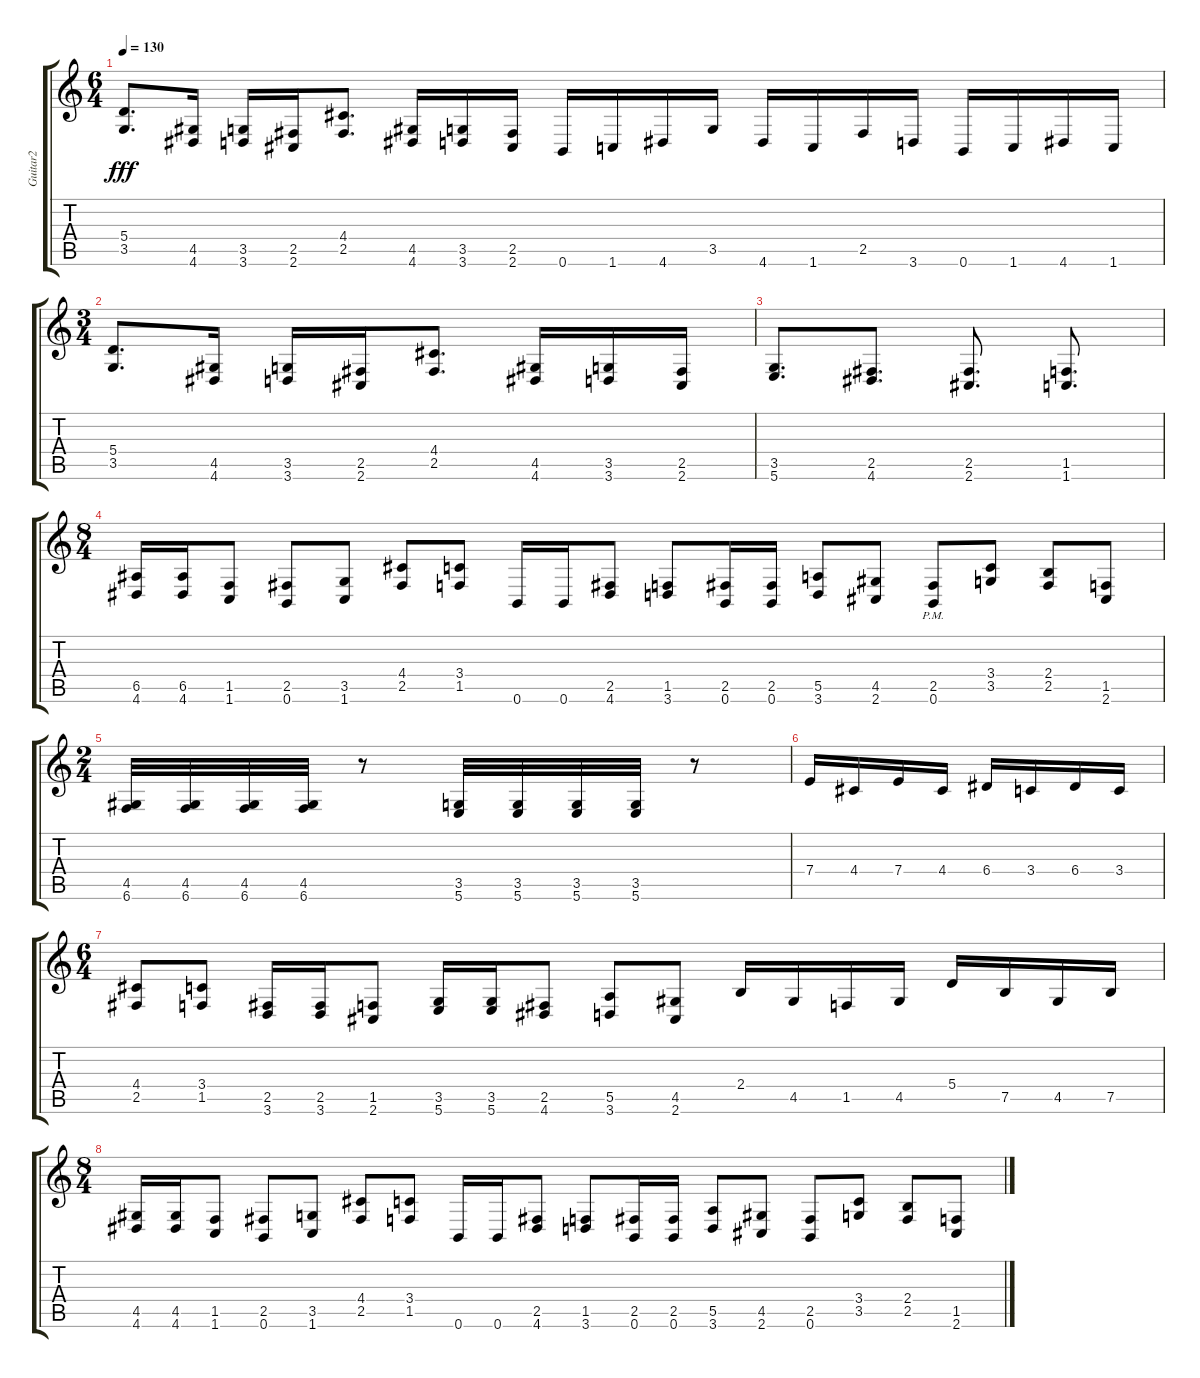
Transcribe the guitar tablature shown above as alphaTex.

\track ("Guitar2" "Guitar2") {instrument distortionguitar}
\staff {score tabs}
\tuning (B3 Gb3 D3 A2 E2 B1) {hide}
\ts (6 4)
\tempo 130
\clef g2
\ks c
(5.4 3.5).8{d dy fff} (4.5 4.6).16 (3.5 3.6).16 (2.5 2.6).16 (4.4 2.5).8{d} (4.5 4.6).16 (3.5 3.6).16 (2.5 2.6).16 0.6.16 1.6.16 4.6.16 3.5.16 4.6.16 1.6.16 2.5.16 3.6.16 0.6.16 1.6.16 4.6.16 1.6.16 |
\ts (3 4)
(5.4 3.5).8{d} (4.5 4.6).16 (3.5 3.6).16 (2.5 2.6).16 (4.4 2.5).8{d} (4.5 4.6).16 (3.5 3.6).16 (2.5 2.6).16 |
(3.5 5.6).8{d} (2.5 4.6).8{d} (2.5 2.6).8{d} (1.5 1.6).8{d} |
\ts (8 4)
(6.5 4.6).16 (6.5 4.6).16 (1.5 1.6).8 (2.5 0.6).8 (3.5 1.6).8 (4.4 2.5).8 (3.4 1.5).8 0.6.16 0.6.16 (2.5 4.6).8 (1.5 3.6).8 (2.5 0.6).16 (2.5 0.6).16 (5.5 3.6).8 (4.5 2.6).8 (2.5{pm} 0.6{pm}).8 (3.4 3.5).8 (2.4 2.5).8 (1.5 2.6).8 |
\ts (2 4)
(4.5 6.6).32 (4.5 6.6).32 (4.5 6.6).32 (4.5 6.6).32 r.8 (3.5 5.6).32 (3.5 5.6).32 (3.5 5.6).32 (3.5 5.6).32 r.8 |
7.4.16 4.4.16 7.4.16 4.4.16 6.4.16 3.4.16 6.4.16 3.4.16 |
\ts (6 4)
(4.4 2.5).8 (3.4 1.5).8 (2.5 3.6).16 (2.5 3.6).16 (1.5 2.6).8 (3.5 5.6).16 (3.5 5.6).16 (2.5 4.6).8 (5.5 3.6).8 (4.5 2.6).8 2.4.16 4.5.16 1.5.16 4.5.16 5.4.16 7.5.16 4.5.16 7.5.16 |
\ts (8 4)
(4.5 4.6).16 (4.5 4.6).16 (1.5 1.6).8 (2.5 0.6).8 (3.5 1.6).8 (4.4 2.5).8 (3.4 1.5).8 0.6.16 0.6.16 (2.5 4.6).8 (1.5 3.6).8 (2.5 0.6).16 (2.5 0.6).16 (5.5 3.6).8 (4.5 2.6).8 (2.5 0.6).8 (3.4 3.5).8 (2.4 2.5).8 (1.5 2.6).8
